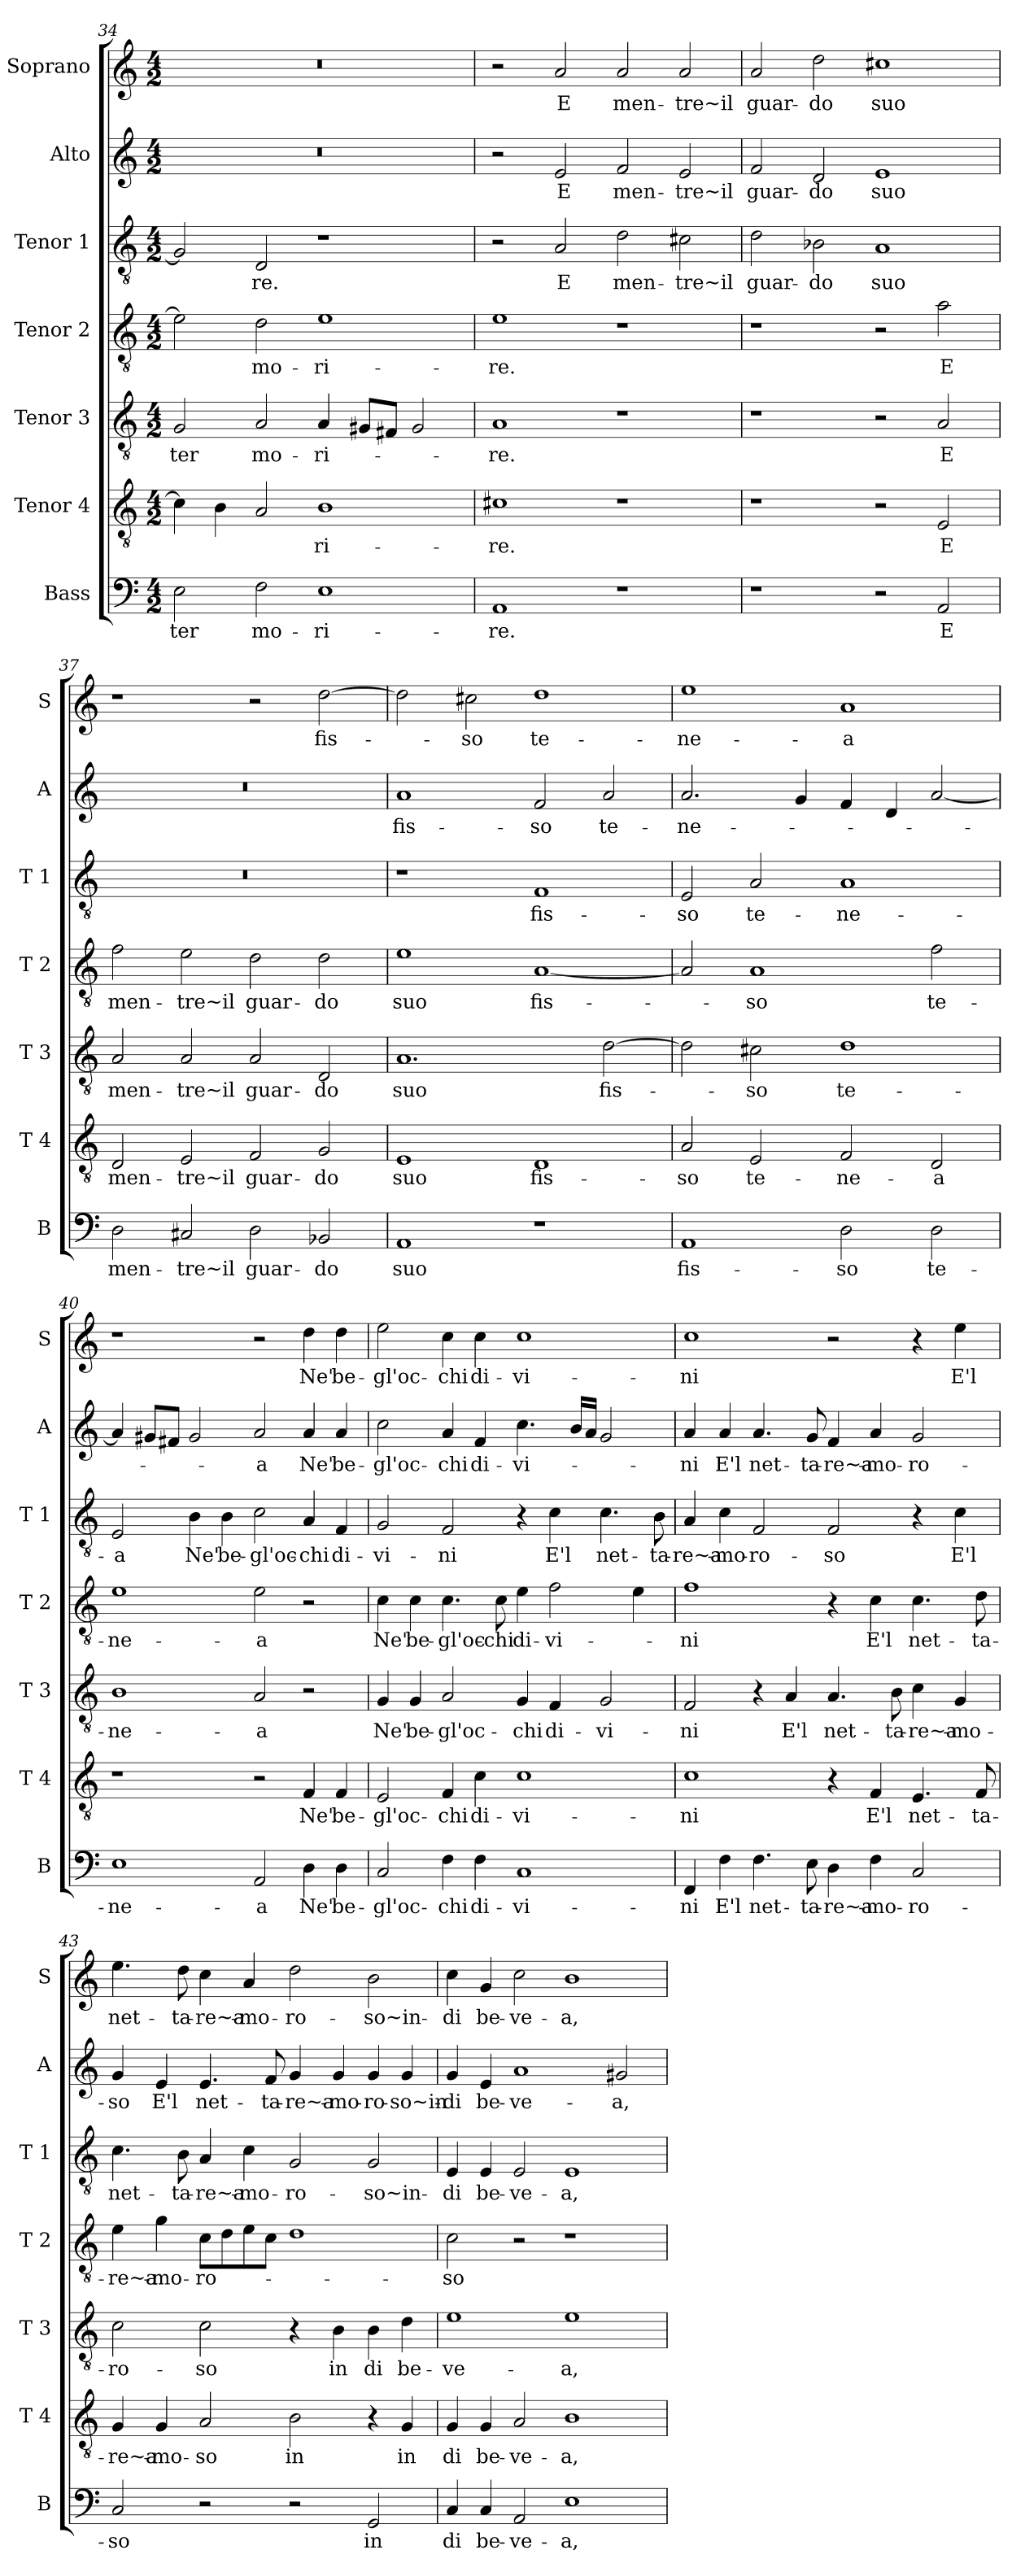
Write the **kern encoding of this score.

**kern	**text	**kern	**text	**kern	**text	**kern	**text	**kern	**text	**kern	**text	**kern	**text
*part7	*part7	*part6	*part6	*part5	*part5	*part4	*part4	*part3	*part3	*part2	*part2	*part1	*part1
*staff7	*staff7	*staff6	*staff6	*staff5	*staff5	*staff4	*staff4	*staff3	*staff3	*staff2	*staff2	*staff1	*staff1
*I"Bass	*	*I"Tenor 4	*	*I"Tenor 3	*	*I"Tenor 2	*	*I"Tenor 1	*	*I"Alto	*	*I"Soprano	*
*I'B	*	*I'T 4	*	*I'T 3	*	*I'T 2	*	*I'T 1	*	*I'A	*	*I'S	*
!!LO:PB:g=z
*clefF4	*	*clefGv2	*	*clefGv2	*	*clefGv2	*	*clefGv2	*	*clefG2	*	*clefG2	*
*k[]	*	*k[]	*	*k[]	*	*k[]	*	*k[]	*	*k[]	*	*k[]	*
*C:	*	*C:	*	*C:	*	*C:	*	*C:	*	*C:	*	*C:	*
*M4/2	*	*M4/2	*	*M4/2	*	*M4/2	*	*M4/2	*	*M4/2	*	*M4/2	*
=34	=34	=34	=34	=34	=34	=34	=34	=34	=34	=34	=34	=34	=34
!	!LO:LY:b	!	!	!	!LO:LY:b	!	!	!	!	!	!	!	!
2E\	-ter	4c\]	.	2G/	-ter	2e\]	.	2G/]	.	0r	.	0r	.
.	.	4B\	.	.	.	.	.	.	.	.	.	.	.
!	!LO:LY:b	!	!	!	!LO:LY:b	!	!LO:LY:b	!	!LO:LY:b	!	!	!	!
2F\	mo-	2A/	.	2A/	mo-	2d\	mo-	2D/	-re.	.	.	.	.
!	!LO:LY:b	!	!LO:LY:b	!	!LO:LY:b	!	!LO:LY:b	!	!	!	!	!	!
1E	-ri-	1B	-ri-	4A/	-ri-	1e	-ri-	1r	.	.	.	.	.
.	.	.	.	8G#X/L	.	.	.	.	.	.	.	.	.
.	.	.	.	8F#X/J	.	.	.	.	.	.	.	.	.
.	.	.	.	2G#/	.	.	.	.	.	.	.	.	.
=35	=35	=35	=35	=35	=35	=35	=35	=35	=35	=35	=35	=35	=35
!	!LO:LY:b	!	!LO:LY:b	!	!LO:LY:b	!	!LO:LY:b	!	!	!	!	!	!
1AA	-re.	1c#X	-re.	1A	-re.	1e	-re.	2r	.	2r	.	2r	.
!	!	!	!	!	!	!	!	!	!LO:LY:b	!	!LO:LY:b	!	!LO:LY:b
.	.	.	.	.	.	.	.	2A/	E	2e/	E	2a/	E
!	!	!	!	!	!	!	!	!	!LO:LY:b	!	!LO:LY:b	!	!LO:LY:b
1r	.	1r	.	1r	.	1r	.	2d\	men-	2f/	men-	2a/	men-
!	!	!	!	!	!	!	!	!	!LO:LY:b	!	!LO:LY:b	!	!LO:LY:b
.	.	.	.	.	.	.	.	2c#X\	-tre~il	2e/	-tre~il	2a/	-tre~il
=36	=36	=36	=36	=36	=36	=36	=36	=36	=36	=36	=36	=36	=36
!	!	!	!	!	!	!	!	!	!LO:LY:b	!	!LO:LY:b	!	!LO:LY:b
1r	.	1r	.	1r	.	1r	.	2d\	guar-	2f/	guar-	2a/	guar-
!	!	!	!	!	!	!	!	!	!LO:LY:b	!	!LO:LY:b	!	!LO:LY:b
.	.	.	.	.	.	.	.	2B-X\	-do	2d/	-do	2dd\	-do
!	!	!	!	!	!	!	!	!	!LO:LY:b	!	!LO:LY:b	!	!LO:LY:b
2r	.	2r	.	2r	.	2r	.	1A	suo	1e	suo	1cc#X	suo
!	!LO:LY:b	!	!LO:LY:b	!	!LO:LY:b	!	!LO:LY:b	!	!	!	!	!	!
2AA/	E	2E/	E	2A/	E	2a\	E	.	.	.	.	.	.
=37	=37	=37	=37	=37	=37	=37	=37	=37	=37	=37	=37	=37	=37
!	!LO:LY:b	!	!LO:LY:b	!	!LO:LY:b	!	!LO:LY:b	!	!	!	!	!	!
2D\	men-	2D/	men-	2A/	men-	2f\	men-	0r	.	0r	.	1r	.
!	!LO:LY:b	!	!LO:LY:b	!	!LO:LY:b	!	!LO:LY:b	!	!	!	!	!	!
2C#X/	-tre~il	2E/	-tre~il	2A/	-tre~il	2e\	-tre~il	.	.	.	.	.	.
!	!LO:LY:b	!	!LO:LY:b	!	!LO:LY:b	!	!LO:LY:b	!	!	!	!	!	!
2D\	guar-	2F/	guar-	2A/	guar-	2d\	guar-	.	.	.	.	2r	.
!	!LO:LY:b	!	!LO:LY:b	!	!LO:LY:b	!	!LO:LY:b	!	!	!	!	!	!LO:LY:b
2BB-X/	-do	2G/	-do	2D/	-do	2d\	-do	.	.	.	.	[2dd\	fis-
=38	=38	=38	=38	=38	=38	=38	=38	=38	=38	=38	=38	=38	=38
!	!LO:LY:b	!	!LO:LY:b	!	!LO:LY:b	!	!LO:LY:b	!	!	!	!LO:LY:b	!	!
1AA	suo	1E	suo	1.A	suo	1e	suo	1r	.	1a	fis-	2dd\]	.
!	!	!	!	!	!	!	!	!	!	!	!	!	!LO:LY:b
.	.	.	.	.	.	.	.	.	.	.	.	2cc#X\	-so
!	!	!	!LO:LY:b	!	!	!	!LO:LY:b	!	!LO:LY:b	!	!LO:LY:b	!	!LO:LY:b
1r	.	1D	fis-	.	.	[1A	fis-	1F	fis-	2f/	-so	1dd	te-
!	!	!	!	!	!LO:LY:b	!	!	!	!	!	!LO:LY:b	!	!
.	.	.	.	[2d\	fis-	.	.	.	.	2a/	te-	.	.
!!LO:LB:g=z
=39	=39	=39	=39	=39	=39	=39	=39	=39	=39	=39	=39	=39	=39
!	!LO:LY:b	!	!LO:LY:b	!	!	!	!	!	!LO:LY:b	!	!LO:LY:b	!	!LO:LY:b
1AA	fis-	2A/	-so	2d\]	.	2A/]	.	2E/	-so	2.a/	-ne-	1ee	-ne-
!	!	!	!LO:LY:b	!	!LO:LY:b	!	!LO:LY:b	!	!LO:LY:b	!	!	!	!
.	.	2E/	te-	2c#X\	-so	1A	-so	2A/	te-	.	.	.	.
.	.	.	.	.	.	.	.	.	.	4g/	.	.	.
!	!LO:LY:b	!	!LO:LY:b	!	!LO:LY:b	!	!	!	!LO:LY:b	!	!	!	!LO:LY:b
2D\	-so	2F/	-ne-	1d	te-	.	.	1A	-ne-	4f/	.	1a	-a
.	.	.	.	.	.	.	.	.	.	4d/	.	.	.
!	!LO:LY:b	!	!LO:LY:b	!	!	!	!LO:LY:b	!	!	!	!	!	!
2D\	te-	2D/	-a	.	.	2f\	te-	.	.	[2a/	.	.	.
=40	=40	=40	=40	=40	=40	=40	=40	=40	=40	=40	=40	=40	=40
!	!LO:LY:b	!	!	!	!LO:LY:b	!	!LO:LY:b	!	!LO:LY:b	!	!	!	!
1E	-ne-	1r	.	1B	-ne-	1e	-ne-	2E/	-a	4a/]	.	1r	.
.	.	.	.	.	.	.	.	.	.	8g#X/L	.	.	.
.	.	.	.	.	.	.	.	.	.	8f#X/J	.	.	.
!	!	!	!	!	!	!	!	!	!LO:LY:b	!	!	!	!
.	.	.	.	.	.	.	.	4B\	Ne'	2g#/	.	.	.
!	!	!	!	!	!	!	!	!	!LO:LY:b	!	!	!	!
.	.	.	.	.	.	.	.	4B\	be-	.	.	.	.
!	!LO:LY:b	!	!	!	!LO:LY:b	!	!LO:LY:b	!	!LO:LY:b	!	!LO:LY:b	!	!
2AA/	-a	2r	.	2A/	-a	2e\	-a	2c\	-gl'oc-	2a/	-a	2r	.
!	!LO:LY:b	!	!LO:LY:b	!	!	!	!	!	!LO:LY:b	!	!LO:LY:b	!	!LO:LY:b
4D\	Ne'	4F/	Ne'	2r	.	2r	.	4A/	-chi	4a/	Ne'	4dd\	Ne'
!	!LO:LY:b	!	!LO:LY:b	!	!	!	!	!	!LO:LY:b	!	!LO:LY:b	!	!LO:LY:b
4D\	be-	4F/	be-	.	.	.	.	4F/	di-	4a/	be-	4dd\	be-
=41	=41	=41	=41	=41	=41	=41	=41	=41	=41	=41	=41	=41	=41
!	!LO:LY:b	!	!LO:LY:b	!	!LO:LY:b	!	!LO:LY:b	!	!LO:LY:b	!	!LO:LY:b	!	!LO:LY:b
2C/	-gl'oc-	2E/	-gl'oc-	4G/	Ne'	4c\	Ne'	2G/	-vi-	2cc\	-gl'oc-	2ee\	-gl'oc-
!	!	!	!	!	!LO:LY:b	!	!LO:LY:b	!	!	!	!	!	!
.	.	.	.	4G/	be-	4c\	be-	.	.	.	.	.	.
!	!LO:LY:b	!	!LO:LY:b	!	!LO:LY:b	!	!LO:LY:b	!	!LO:LY:b	!	!LO:LY:b	!	!LO:LY:b
4F\	-chi	4F/	-chi	2A/	-gl'oc-	4.c\	-gl'oc-	2F/	-ni	4a/	-chi	4cc\	-chi
!	!LO:LY:b	!	!LO:LY:b	!	!	!	!	!	!	!	!LO:LY:b	!	!LO:LY:b
4F\	di-	4c\	di-	.	.	.	.	.	.	4f/	di-	4cc\	di-
!	!	!	!	!	!	!	!LO:LY:b	!	!	!	!	!	!
.	.	.	.	.	.	8c\	-chi	.	.	.	.	.	.
!	!LO:LY:b	!	!LO:LY:b	!	!LO:LY:b	!	!LO:LY:b	!	!	!	!LO:LY:b	!	!LO:LY:b
1C	-vi-	1c	-vi-	4G/	-chi	4e\	di-	4r	.	4.cc\	-vi-	1cc	-vi-
!	!	!	!	!	!LO:LY:b	!	!LO:LY:b	!	!LO:LY:b	!	!	!	!
.	.	.	.	4F/	di-	2f\	-vi-	4c\	E'l	.	.	.	.
.	.	.	.	.	.	.	.	.	.	16b/LL	.	.	.
.	.	.	.	.	.	.	.	.	.	16a/JJ	.	.	.
!	!	!	!	!	!LO:LY:b	!	!	!	!LO:LY:b	!	!	!	!
.	.	.	.	2G/	-vi-	.	.	4.c\	net-	2g/	.	.	.
.	.	.	.	.	.	4e\	.	.	.	.	.	.	.
!	!	!	!	!	!	!	!	!	!LO:LY:b	!	!	!	!
.	.	.	.	.	.	.	.	8B\	-ta-	.	.	.	.
=42	=42	=42	=42	=42	=42	=42	=42	=42	=42	=42	=42	=42	=42
!	!LO:LY:b	!	!LO:LY:b	!	!LO:LY:b	!	!LO:LY:b	!	!LO:LY:b	!	!LO:LY:b	!	!LO:LY:b
4FF/	-ni	1c	-ni	2F/	-ni	1f	-ni	4A/	-re~a-	4a/	-ni	1cc	-ni
!	!LO:LY:b	!	!	!	!	!	!	!	!LO:LY:b	!	!LO:LY:b	!	!
4F\	E'l	.	.	.	.	.	.	4c\	-mo-	4a/	E'l	.	.
!	!LO:LY:b	!	!	!	!	!	!	!	!LO:LY:b	!	!LO:LY:b	!	!
4.F\	net-	.	.	4r	.	.	.	2F/	-ro-	4.a/	net-	.	.
!	!	!	!	!	!LO:LY:b	!	!	!	!	!	!	!	!
.	.	.	.	4A/	E'l	.	.	.	.	.	.	.	.
!	!LO:LY:b	!	!	!	!	!	!	!	!	!	!LO:LY:b	!	!
8E\	-ta-	.	.	.	.	.	.	.	.	8g/	-ta-	.	.
!	!LO:LY:b	!	!	!	!LO:LY:b	!	!	!	!LO:LY:b	!	!LO:LY:b	!	!
4D\	-re~a-	4r	.	4.A/	net-	4r	.	2F/	-so	4f/	-re~a-	2r	.
!	!LO:LY:b	!	!LO:LY:b	!	!	!	!LO:LY:b	!	!	!	!LO:LY:b	!	!
4F\	-mo-	4F/	E'l	.	.	4c\	E'l	.	.	4a/	-mo-	.	.
!	!	!	!	!	!LO:LY:b	!	!	!	!	!	!	!	!
.	.	.	.	8B\	-ta-	.	.	.	.	.	.	.	.
!	!LO:LY:b	!	!LO:LY:b	!	!LO:LY:b	!	!LO:LY:b	!	!	!	!LO:LY:b	!	!
2C/	-ro-	4.E/	net-	4c\	-re~a-	4.c\	net-	4r	.	2g/	-ro-	4r	.
!	!	!	!	!	!LO:LY:b	!	!	!	!LO:LY:b	!	!	!	!LO:LY:b
.	.	.	.	4G/	-mo-	.	.	4c\	E'l	.	.	4ee\	E'l
!	!	!	!LO:LY:b	!	!	!	!LO:LY:b	!	!	!	!	!	!
.	.	8F/	-ta-	.	.	8d\	-ta-	.	.	.	.	.	.
!!LO:PB:g=z
=43	=43	=43	=43	=43	=43	=43	=43	=43	=43	=43	=43	=43	=43
!	!LO:LY:b	!	!LO:LY:b	!	!LO:LY:b	!	!LO:LY:b	!	!LO:LY:b	!	!LO:LY:b	!	!LO:LY:b
2C/	-so	4G/	-re~a-	2c\	-ro-	4e\	-re~a-	4.c\	net-	4g/	-so	4.ee\	net-
!	!	!	!LO:LY:b	!	!	!	!LO:LY:b	!	!	!	!LO:LY:b	!	!
.	.	4G/	-mo-	.	.	4g\	-mo-	.	.	4e/	E'l	.	.
!	!	!	!	!	!	!	!	!	!LO:LY:b	!	!	!	!LO:LY:b
.	.	.	.	.	.	.	.	8B\	-ta-	.	.	8dd\	-ta-
!	!	!	!LO:LY:b	!	!LO:LY:b	!	!LO:LY:b	!	!LO:LY:b	!	!LO:LY:b	!	!LO:LY:b
2r	.	2A/	-so	2c\	-so	8c\L	-ro-	4A/	-re~a-	4.e/	net-	4cc\	-re~a-
.	.	.	.	.	.	8d\	.	.	.	.	.	.	.
!	!	!	!	!	!	!	!	!	!LO:LY:b	!	!	!	!LO:LY:b
.	.	.	.	.	.	8e\	.	4c\	-mo-	.	.	4a/	-mo-
!	!	!	!	!	!	!	!	!	!	!	!LO:LY:b	!	!
.	.	.	.	.	.	8c\J	.	.	.	8f/	-ta-	.	.
!	!	!	!LO:LY:b	!	!	!	!	!	!LO:LY:b	!	!LO:LY:b	!	!LO:LY:b
2r	.	2B\	in	4r	.	1d	.	2G/	-ro-	4g/	-re~a-	2dd\	-ro-
!	!	!	!	!	!LO:LY:b	!	!	!	!	!	!LO:LY:b	!	!
.	.	.	.	4B\	in	.	.	.	.	4g/	-mo-	.	.
!	!LO:LY:b	!	!	!	!LO:LY:b	!	!	!	!LO:LY:b	!	!LO:LY:b	!	!LO:LY:b
2GG/	in	4r	.	4B\	di	.	.	2G/	-so~in-	4g/	-ro-	2b\	-so~in-
!	!	!	!LO:LY:b	!	!LO:LY:b	!	!	!	!	!	!LO:LY:b	!	!
.	.	4G/	in	4d\	be-	.	.	.	.	4g/	-so~in-	.	.
=44	=44	=44	=44	=44	=44	=44	=44	=44	=44	=44	=44	=44	=44
!	!LO:LY:b	!	!LO:LY:b	!	!LO:LY:b	!	!LO:LY:b	!	!LO:LY:b	!	!LO:LY:b	!	!LO:LY:b
4C/	di	4G/	di	1e	-ve-	2c\	-so	4E/	-di	4g/	-di	4cc\	-di
!	!LO:LY:b	!	!LO:LY:b	!	!	!	!	!	!LO:LY:b	!	!LO:LY:b	!	!LO:LY:b
4C/	be-	4G/	be-	.	.	.	.	4E/	be-	4e/	be-	4g/	be-
!	!LO:LY:b	!	!LO:LY:b	!	!	!	!	!	!LO:LY:b	!	!LO:LY:b	!	!LO:LY:b
2AA/	-ve-	2A/	-ve-	.	.	2r	.	2E/	-ve-	1a	-ve-	2cc\	-ve-
!	!LO:LY:b	!	!LO:LY:b	!	!LO:LY:b	!	!	!	!LO:LY:b	!	!	!	!LO:LY:b
1E	-a,	1B	-a,	1e	-a,	1r	.	1E	-a,	.	.	1b	-a,
!	!	!	!	!	!	!	!	!	!	!	!LO:LY:b	!	!
.	.	.	.	.	.	.	.	.	.	2g#X/	-a,	.	.
=	=	=	=	=	=	=	=	=	=	=	=	=	=
*-	*-	*-	*-	*-	*-	*-	*-	*-	*-	*-	*-	*-	*-
